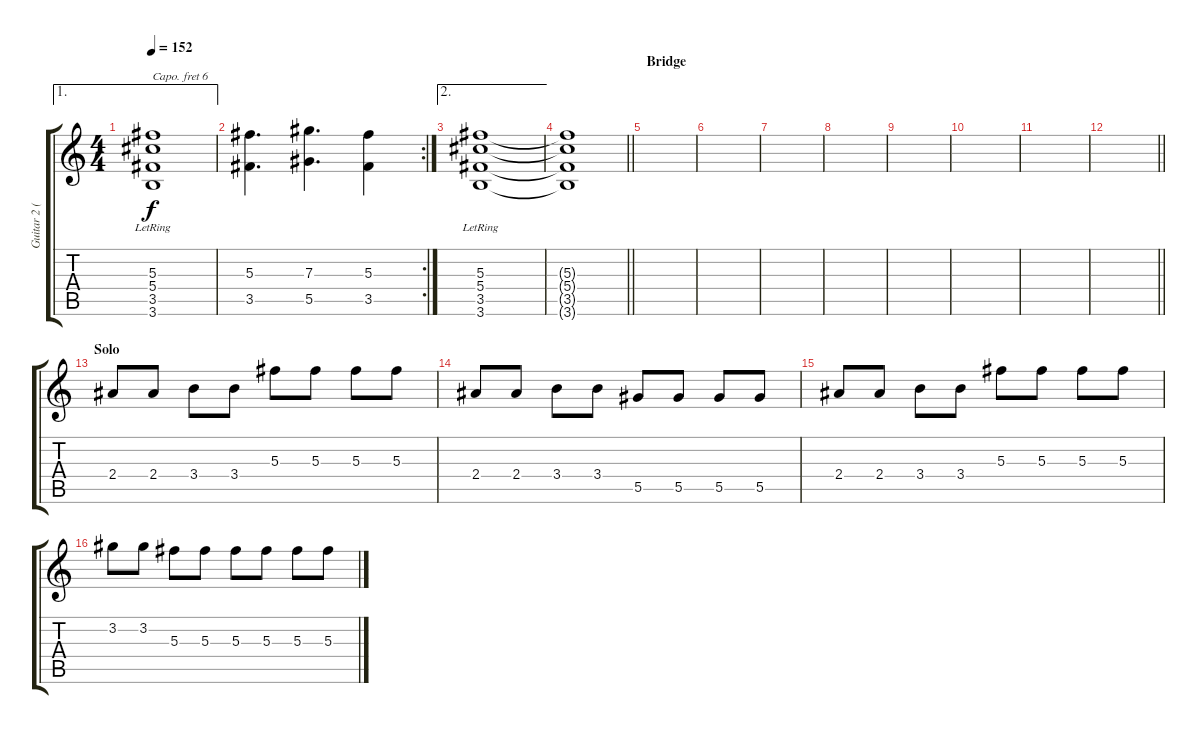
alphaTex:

\track ("Guitar 2 (dist)" "Guitar 2 (") {instrument distortionguitar}
\staff {score tabs}
\capo 6
\tuning (E4 B3 G3 D3 A2 D2) {hide}
\ae 1
\ts (4 4)
\tempo 152
\clef g2
\ks c
(5.3{lr} 5.4{lr} 3.5{lr} 3.6{lr}).1{dy f} |
\rc 2
(5.3 3.5).4{d} (7.3 5.5).4{d} (5.3 3.5).4 |
\ae 2
(5.3{lr} 5.4{lr} 3.5{lr} 3.6{lr}).1 |
\barLineRight lightlight
(5.3{t} 5.4{t} 3.5{t} 3.6{t}).1 |
\section ("" "Bridge")
|
|
|
|
|
|
|
\barLineRight lightlight
|
\section ("" "Solo")
2.4.8 2.4.8 3.4.8 3.4.8 5.3.8 5.3.8 5.3.8 5.3.8 |
2.4.8 2.4.8 3.4.8 3.4.8 5.5.8 5.5.8 5.5.8 5.5.8 |
2.4.8 2.4.8 3.4.8 3.4.8 5.3.8 5.3.8 5.3.8 5.3.8 |
3.2.8 3.2.8 5.3.8 5.3.8 5.3.8 5.3.8 5.3.8 5.3.8
